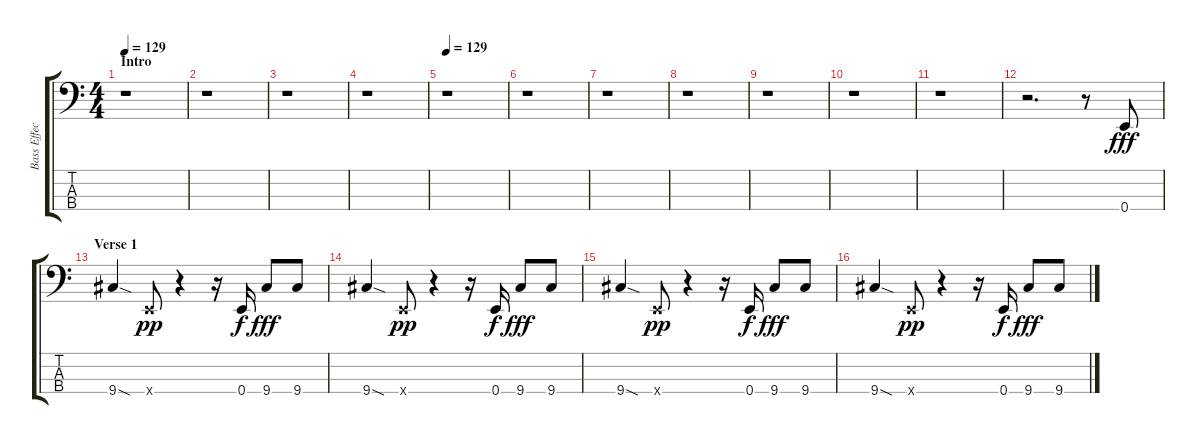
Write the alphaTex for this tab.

\track ("Bass Effect" "Bass Effec") {instrument overdrivenguitar}
\staff {score tabs}
\tuning (G2 D2 A1 E1) {hide}
\ts (4 4)
\section ("" "Intro")
\tempo 129
\tempo 123
\tempo 129
\clef f4
\ks c
r.1{dy fff instrument overdrivenguitar} |
r.1 |
r.1 |
r.1 |
\section ("" "")
\tempo 129
r.1 |
r.1 |
r.1 |
r.1 |
r.1 |
r.1 |
r.1 |
r.2{d} r.8 0.4.8{volume 6 balance 8 instrument overdrivenguitar} |
\section ("" "Verse 1")
9.4{sod}.4{volume 6 balance 8 instrument overdrivenguitar} 0.4{x}.8{dy pp} r.4 r.16 0.4.16{dy f} 9.4.8{dy fff} 9.4.8 |
9.4{sod}.4{volume 6 balance 8 instrument overdrivenguitar} 0.4{x}.8{dy pp} r.4 r.16 0.4.16{dy f} 9.4.8{dy fff} 9.4.8 |
9.4{sod}.4{volume 6 balance 8 instrument overdrivenguitar} 0.4{x}.8{dy pp} r.4 r.16 0.4.16{dy f} 9.4.8{dy fff} 9.4.8 |
9.4{sod}.4{volume 6 balance 8 instrument overdrivenguitar} 0.4{x}.8{dy pp} r.4 r.16 0.4.16{dy f} 9.4.8{dy fff} 9.4.8
